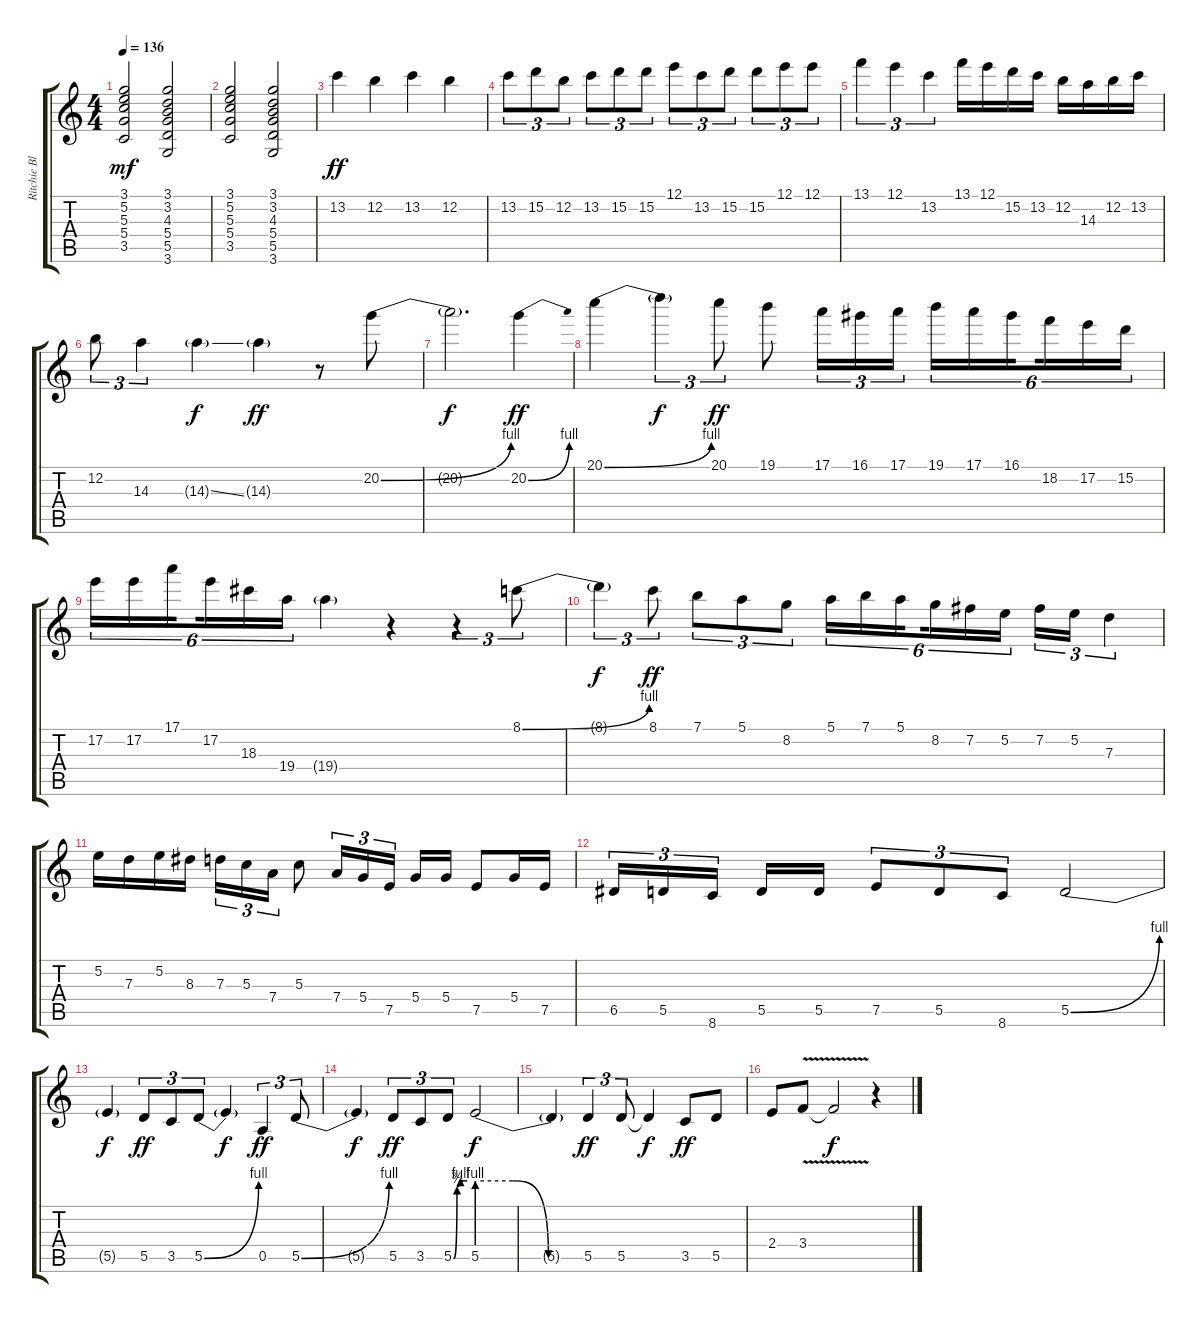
\track ("Ritchie Blackmore" "Ritchie Bl") {instrument overdrivenguitar}
\staff {score tabs}
\tuning (E4 B3 G3 D3 A2 E2) {hide}
\ts (4 4)
\tempo 136
\clef g2
\ks c
(3.1 5.2 5.3 5.4 3.5).2{dy mf} (3.1 3.2 4.3 5.4 5.5 3.6).2 |
(3.1 5.2 5.3 5.4 3.5).2 (3.1 3.2 4.3 5.4 5.5 3.6).2 |
13.2.4{dy ff} 12.2.4 13.2.4 12.2.4 |
13.2.8{tu (3 2)} 15.2.8{tu (3 2)} 12.2.8{tu (3 2)} 13.2.8{tu (3 2)} 15.2.8{tu (3 2)} 15.2.8{tu (3 2)} 12.1.8{tu (3 2)} 13.2.8{tu (3 2)} 15.2.8{tu (3 2)} 15.2.8{tu (3 2)} 12.1.8{tu (3 2)} 12.1.8{tu (3 2)} |
13.1.4{tu (3 2)} 12.1.4{tu (3 2)} 13.2.4{tu (3 2)} 13.1.16 12.1.16 15.2.16 13.2.16 12.2.16 14.3.16 12.2.16 13.2.16 |
12.2.8{tu (3 2)} 14.3.4{tu (3 2)} 14.3{ss g}.4{dy f} 14.3{g}.4{dy ff} r.8 20.2{be (bend 0 0 60 4)}.8 |
20.2{t}.2{d dy f} 20.2{be (bend 0 0 60 4)}.4{dy ff} |
20.1{be (bend 0 0 60 4)}.4 20.1{t}.4{tu (3 2) dy f} 20.1.8{tu (3 2) dy ff} 19.1.8 17.1.16{tu (3 2)} 16.1.16{tu (3 2)} 17.1.16{tu (3 2)} 19.1.16{tu (6 4)} 17.1.16{tu (6 4)} 16.1.16{tu (6 4) beam splitsecondary} 18.2.16{tu (6 4)} 17.2.16{tu (6 4)} 15.2.16{tu (6 4)} |
17.2.16{tu (6 4)} 17.2.16{tu (6 4)} 17.1.16{tu (6 4) beam splitsecondary} 17.2.16{tu (6 4)} 18.3.16{tu (6 4)} 19.4.16{tu (6 4)} 19.4{g}.4 r.4 r.4{tu (3 2)} 8.1{be (bend 0 0 60 4)}.8{tu (3 2)} |
8.1{t}.4{tu (3 2) dy f} 8.1.8{tu (3 2) dy ff} 7.1.8{tu (3 2)} 5.1.8{tu (3 2)} 8.2.8{tu (3 2)} 5.1.16{tu (6 4)} 7.1.16{tu (6 4)} 5.1.16{tu (6 4) beam splitsecondary} 8.2.16{tu (6 4)} 7.2.16{tu (6 4)} 5.2.16{tu (6 4)} 7.2.16{tu (3 2)} 5.2.16{tu (3 2)} 7.3.4{tu (3 2)} |
5.2.16 7.3.16 5.2.16 8.3.16 7.3.16{tu (3 2)} 5.3.16{tu (3 2)} 7.4.16{tu (3 2)} 5.3.8 7.4.16{tu (3 2)} 5.4.16{tu (3 2)} 7.5.16{tu (3 2) beam splitsecondary} 5.4.16 5.4.16 7.5.8 5.4.16 7.5.16 |
6.5.16{tu (3 2)} 5.5.16{tu (3 2)} 8.6.16{tu (3 2) beam splitsecondary} 5.5.16 5.5.16 7.5.8{tu (3 2)} 5.5.8{tu (3 2)} 8.6.8{tu (3 2)} 5.5{be (bend 0 0 60 4)}.2 |
5.5{t}.4{dy f} 5.5.8{tu (3 2) dy ff} 3.5.8{tu (3 2)} 5.5{be (bend 0 0 60 4)}.8{tu (3 2)} 5.5{t}.4{dy f} 0.5.4{tu (3 2) dy ff} 5.5{be (bend 0 0 60 4)}.8{tu (3 2)} |
5.5{t}.4{dy f} 5.5.8{tu (3 2) dy ff} 3.5.8{tu (3 2)} 5.5{be (custom 0 0 15 3 30 4 60 4)}.8{tu (3 2)} 5.5{be (custom 0 4 20 4 40 0 60 0)}.2{dy f} |
5.5{t}.4 5.5.4{tu (3 2) dy ff} 5.5.8{tu (3 2)} 5.5{t}.4{dy f} 3.5.8{dy ff} 5.5.8 |
2.4.8 3.4{v}.8 3.4{t}.2{dy f} r.4
